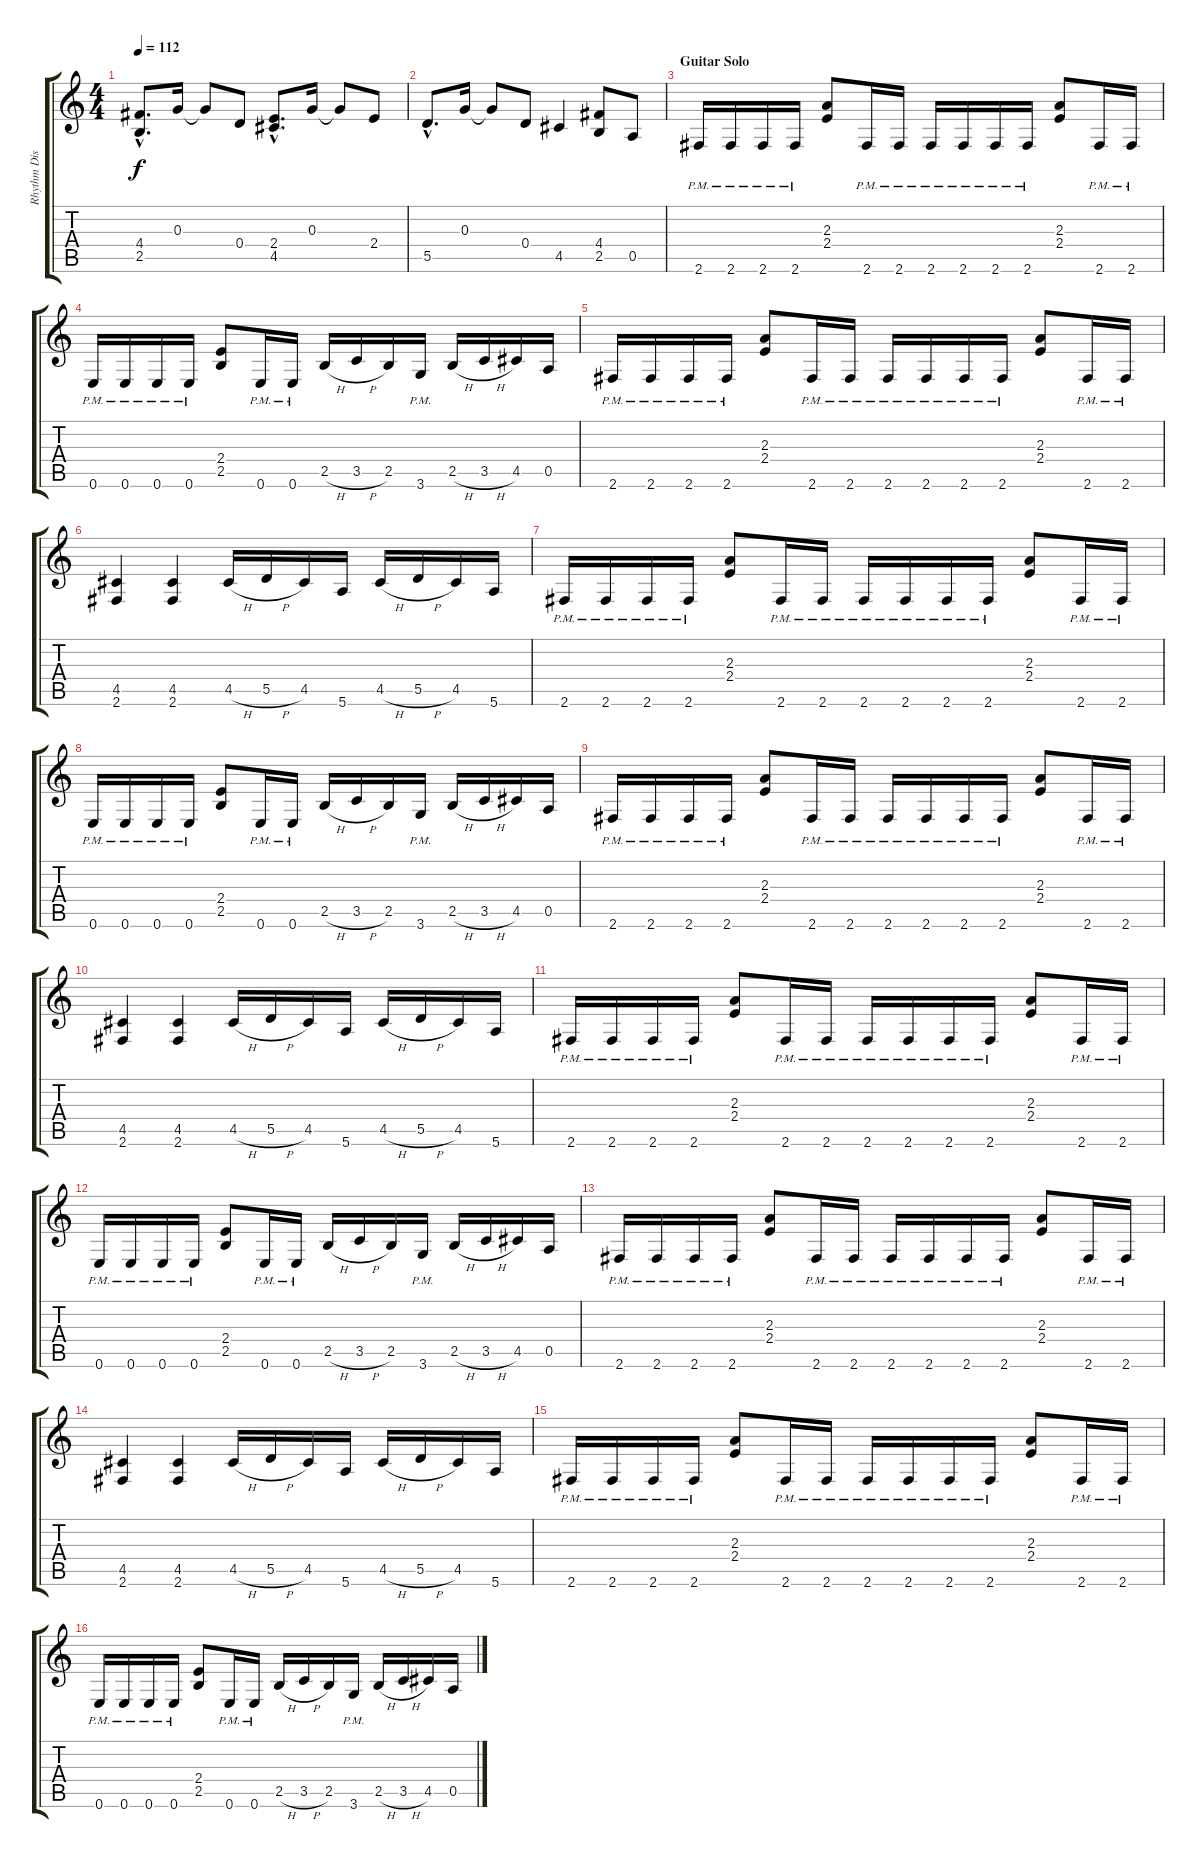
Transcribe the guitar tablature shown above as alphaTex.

\track ("Rhythm Distortion" "Rhythm Dis") {instrument distortionguitar}
\staff {score tabs}
\tuning (E4 B3 G3 D3 A2 E2) {hide}
\ts (4 4)
\tempo 112
\clef g2
\ks c
(4.4{hac} 2.5{hac}).8{d dy f} 0.3.16 0.3{t}.8 0.4.8 (2.4{hac} 4.5{hac}).8{d} 0.3.16 0.3{t}.8 2.4.8 |
5.5{hac}.8{d} 0.3.16 0.3{t}.8 0.4.8 4.5.4 (4.4 2.5).8 0.5.8 |
\section ("" "Guitar Solo")
2.6{pm}.16 2.6{pm}.16 2.6{pm}.16 2.6{pm}.16 (2.3 2.4).8 2.6{pm}.16 2.6{pm}.16 2.6{pm}.16 2.6{pm}.16 2.6{pm}.16 2.6{pm}.16 (2.3 2.4).8 2.6{pm}.16 2.6{pm}.16 |
0.6{pm}.16 0.6{pm}.16 0.6{pm}.16 0.6{pm}.16 (2.4 2.5).8 0.6{pm}.16 0.6{pm}.16 2.5{h}.16 3.5{h}.16 2.5.16 3.6{pm}.16 2.5{h}.16 3.5{h}.16 4.5.16 0.5.16 |
2.6{pm}.16 2.6{pm}.16 2.6{pm}.16 2.6{pm}.16 (2.3 2.4).8 2.6{pm}.16 2.6{pm}.16 2.6{pm}.16 2.6{pm}.16 2.6{pm}.16 2.6{pm}.16 (2.3 2.4).8 2.6{pm}.16 2.6{pm}.16 |
(4.5 2.6).4 (4.5 2.6).4 4.5{h}.16 5.5{h}.16 4.5.16 5.6.16 4.5{h}.16 5.5{h}.16 4.5.16 5.6.16 |
2.6{pm}.16 2.6{pm}.16 2.6{pm}.16 2.6{pm}.16 (2.3 2.4).8 2.6{pm}.16 2.6{pm}.16 2.6{pm}.16 2.6{pm}.16 2.6{pm}.16 2.6{pm}.16 (2.3 2.4).8 2.6{pm}.16 2.6{pm}.16 |
0.6{pm}.16 0.6{pm}.16 0.6{pm}.16 0.6{pm}.16 (2.4 2.5).8 0.6{pm}.16 0.6{pm}.16 2.5{h}.16 3.5{h}.16 2.5.16 3.6{pm}.16 2.5{h}.16 3.5{h}.16 4.5.16 0.5.16 |
2.6{pm}.16 2.6{pm}.16 2.6{pm}.16 2.6{pm}.16 (2.3 2.4).8 2.6{pm}.16 2.6{pm}.16 2.6{pm}.16 2.6{pm}.16 2.6{pm}.16 2.6{pm}.16 (2.3 2.4).8 2.6{pm}.16 2.6{pm}.16 |
(4.5 2.6).4 (4.5 2.6).4 4.5{h}.16 5.5{h}.16 4.5.16 5.6.16 4.5{h}.16 5.5{h}.16 4.5.16 5.6.16 |
2.6{pm}.16 2.6{pm}.16 2.6{pm}.16 2.6{pm}.16 (2.3 2.4).8 2.6{pm}.16 2.6{pm}.16 2.6{pm}.16 2.6{pm}.16 2.6{pm}.16 2.6{pm}.16 (2.3 2.4).8 2.6{pm}.16 2.6{pm}.16 |
0.6{pm}.16 0.6{pm}.16 0.6{pm}.16 0.6{pm}.16 (2.4 2.5).8 0.6{pm}.16 0.6{pm}.16 2.5{h}.16 3.5{h}.16 2.5.16 3.6{pm}.16 2.5{h}.16 3.5{h}.16 4.5.16 0.5.16 |
2.6{pm}.16 2.6{pm}.16 2.6{pm}.16 2.6{pm}.16 (2.3 2.4).8 2.6{pm}.16 2.6{pm}.16 2.6{pm}.16 2.6{pm}.16 2.6{pm}.16 2.6{pm}.16 (2.3 2.4).8 2.6{pm}.16 2.6{pm}.16 |
(4.5 2.6).4 (4.5 2.6).4 4.5{h}.16 5.5{h}.16 4.5.16 5.6.16 4.5{h}.16 5.5{h}.16 4.5.16 5.6.16 |
2.6{pm}.16 2.6{pm}.16 2.6{pm}.16 2.6{pm}.16 (2.3 2.4).8 2.6{pm}.16 2.6{pm}.16 2.6{pm}.16 2.6{pm}.16 2.6{pm}.16 2.6{pm}.16 (2.3 2.4).8 2.6{pm}.16 2.6{pm}.16 |
0.6{pm}.16 0.6{pm}.16 0.6{pm}.16 0.6{pm}.16 (2.4 2.5).8 0.6{pm}.16 0.6{pm}.16 2.5{h}.16 3.5{h}.16 2.5.16 3.6{pm}.16 2.5{h}.16 3.5{h}.16 4.5.16 0.5.16
